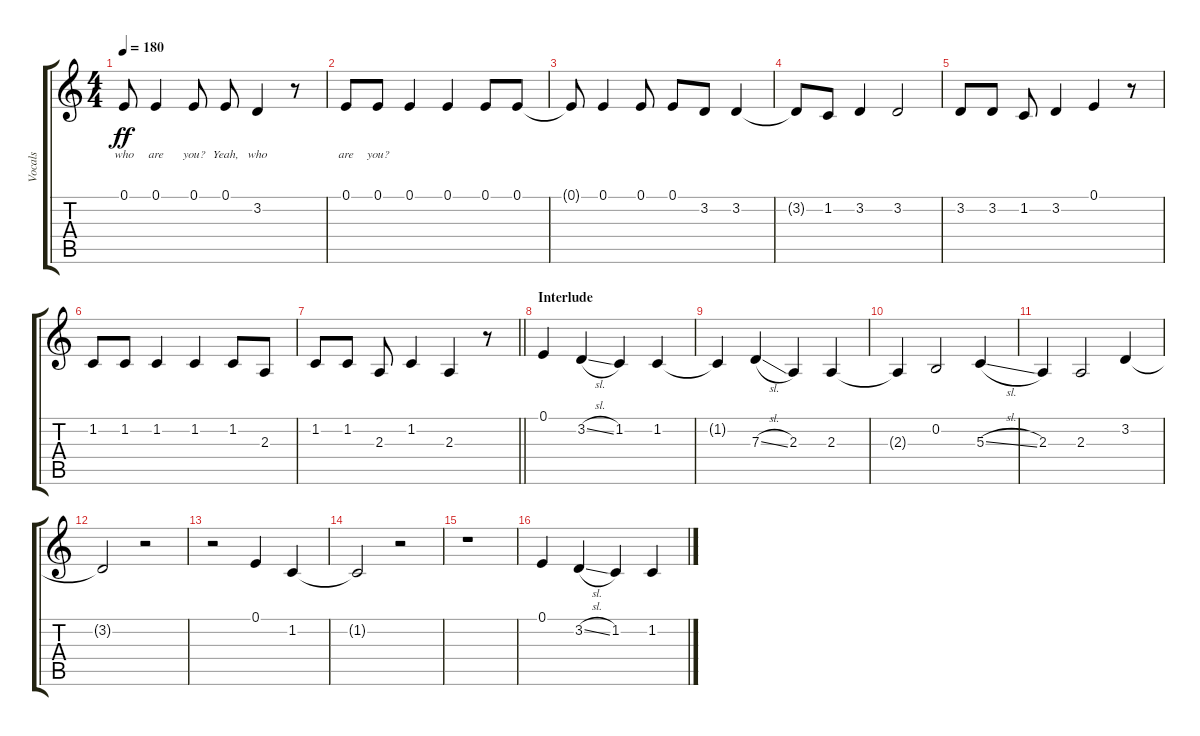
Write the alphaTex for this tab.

\track ("Vocals" "Vocals") {instrument altosax}
\staff {score tabs}
\tuning (E4 B3 G3 D3 A2 E2) {hide}
\ts (4 4)
\tempo 180
\clef g2
\ks aminor
0.1{t}.8{lyrics (0 "who") lyrics (1 "") lyrics (2 "") lyrics (3 "") lyrics (4 "") dy ff} 0.1.4{lyrics (0 "are") lyrics (1 "") lyrics (2 "") lyrics (3 "") lyrics (4 "")} 0.1.8{lyrics (0 "you?") lyrics (1 "") lyrics (2 "") lyrics (3 "") lyrics (4 "")} 0.1.8{lyrics (0 "Yeah,") lyrics (1 "") lyrics (2 "") lyrics (3 "") lyrics (4 "")} 3.2.4{lyrics (0 "who") lyrics (1 "") lyrics (2 "") lyrics (3 "") lyrics (4 "")} r.8 |
0.1.8{lyrics (0 "are") lyrics (1 "") lyrics (2 "") lyrics (3 "") lyrics (4 "")} 0.1.8{lyrics (0 "you?") lyrics (1 "") lyrics (2 "") lyrics (3 "") lyrics (4 "")} 0.1.4 0.1.4 0.1.8 0.1.8 |
0.1{t}.8 0.1.4 0.1.8 0.1.8 3.2.8 3.2.4 |
3.2{t}.8 1.2.8 3.2.4 3.2.2 |
3.2.8 3.2.8 1.2.8 3.2.4 0.1.4 r.8 |
1.2.8 1.2.8 1.2.4 1.2.4 1.2.8 2.3.8 |
\barLineRight lightlight
1.2.8 1.2.8 2.3.8 1.2.4 2.3.4 r.8 |
\section ("" "Interlude")
0.1.4 3.2{sl}.4 1.2.4 1.2.4 |
1.2{t}.4 7.3{sl}.4 2.3.4 2.3.4 |
2.3{t}.4 0.2.2 5.3{sl}.4 |
2.3.4 2.3.2 3.2.4 |
3.2{t}.2 r.2 |
r.2 0.1.4 1.2.4 |
1.2{t}.2 r.2 |
r.1 |
0.1.4 3.2{sl}.4 1.2.4 1.2.4
